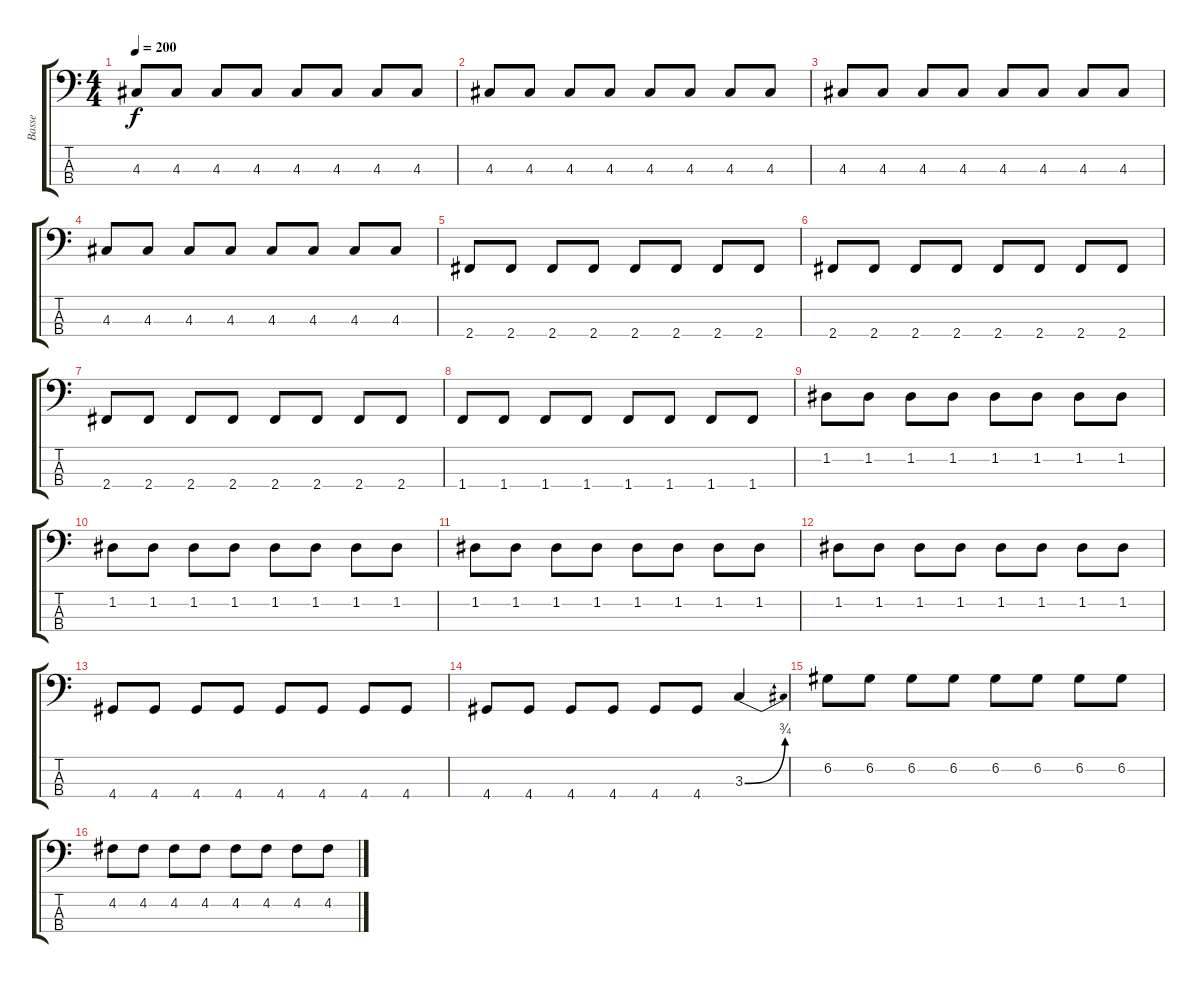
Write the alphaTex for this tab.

\track ("Basse" "Basse") {instrument electricbassfinger}
\staff {score tabs}
\tuning (G2 D2 A1 E1) {hide}
\ts (4 4)
\tempo 200
\clef f4
\ks c
4.3.8{dy f instrument electricbassfinger} 4.3.8 4.3.8 4.3.8 4.3.8 4.3.8 4.3.8 4.3.8 |
4.3.8 4.3.8 4.3.8 4.3.8 4.3.8 4.3.8 4.3.8 4.3.8 |
4.3.8 4.3.8 4.3.8 4.3.8 4.3.8 4.3.8 4.3.8 4.3.8 |
4.3.8 4.3.8 4.3.8 4.3.8 4.3.8 4.3.8 4.3.8 4.3.8 |
2.4.8 2.4.8 2.4.8 2.4.8 2.4.8 2.4.8 2.4.8 2.4.8 |
2.4.8 2.4.8 2.4.8 2.4.8 2.4.8 2.4.8 2.4.8 2.4.8 |
2.4.8 2.4.8 2.4.8 2.4.8 2.4.8 2.4.8 2.4.8 2.4.8 |
1.4.8 1.4.8 1.4.8 1.4.8 1.4.8 1.4.8 1.4.8 1.4.8 |
1.2.8 1.2.8 1.2.8 1.2.8 1.2.8 1.2.8 1.2.8 1.2.8 |
1.2.8 1.2.8 1.2.8 1.2.8 1.2.8 1.2.8 1.2.8 1.2.8 |
1.2.8 1.2.8 1.2.8 1.2.8 1.2.8 1.2.8 1.2.8 1.2.8 |
1.2.8 1.2.8 1.2.8 1.2.8 1.2.8 1.2.8 1.2.8 1.2.8 |
4.4.8 4.4.8 4.4.8 4.4.8 4.4.8 4.4.8 4.4.8 4.4.8 |
4.4.8 4.4.8 4.4.8 4.4.8 4.4.8 4.4.8 3.3{be (bend 0 0 60 3)}.4 |
6.2.8 6.2.8 6.2.8 6.2.8 6.2.8 6.2.8 6.2.8 6.2.8 |
4.2.8 4.2.8 4.2.8 4.2.8 4.2.8 4.2.8 4.2.8 4.2.8
